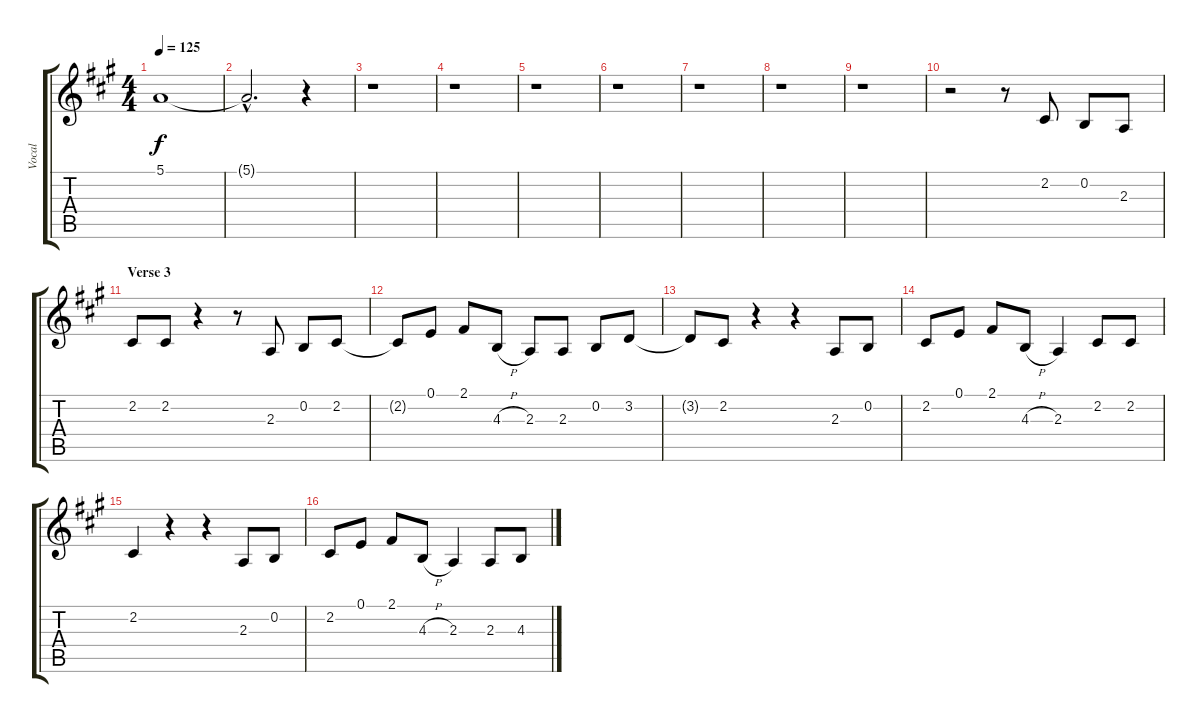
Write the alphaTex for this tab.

\track ("Vocal" "Vocal") {instrument englishhorn}
\staff {score tabs}
\tuning (E4 B3 G3 D3 A2 E2) {hide}
\ts (4 4)
\tempo 125
\clef g2
\ks a
5.1.1{dy f} |
5.1{hac t}.2{d} r.4 |
r.1 |
r.1 |
r.1 |
r.1 |
r.1 |
r.1 |
r.1 |
r.2 r.8 2.2.8 0.2.8 2.3.8 |
\section ("" "Verse 3")
2.2.8 2.2.8 r.4 r.8 2.3.8 0.2.8 2.2.8 |
2.2{t}.8 0.1.8 2.1.8 4.3{h}.8 2.3.8 2.3.8 0.2.8 3.2.8 |
3.2{t}.8 2.2.8 r.4 r.4 2.3.8 0.2.8 |
2.2.8 0.1.8 2.1.8 4.3{h}.8 2.3.4 2.2.8 2.2.8 |
2.2.4 r.4 r.4 2.3.8 0.2.8 |
2.2.8 0.1.8 2.1.8 4.3{h}.8 2.3.4 2.3.8 4.3{h}.8
